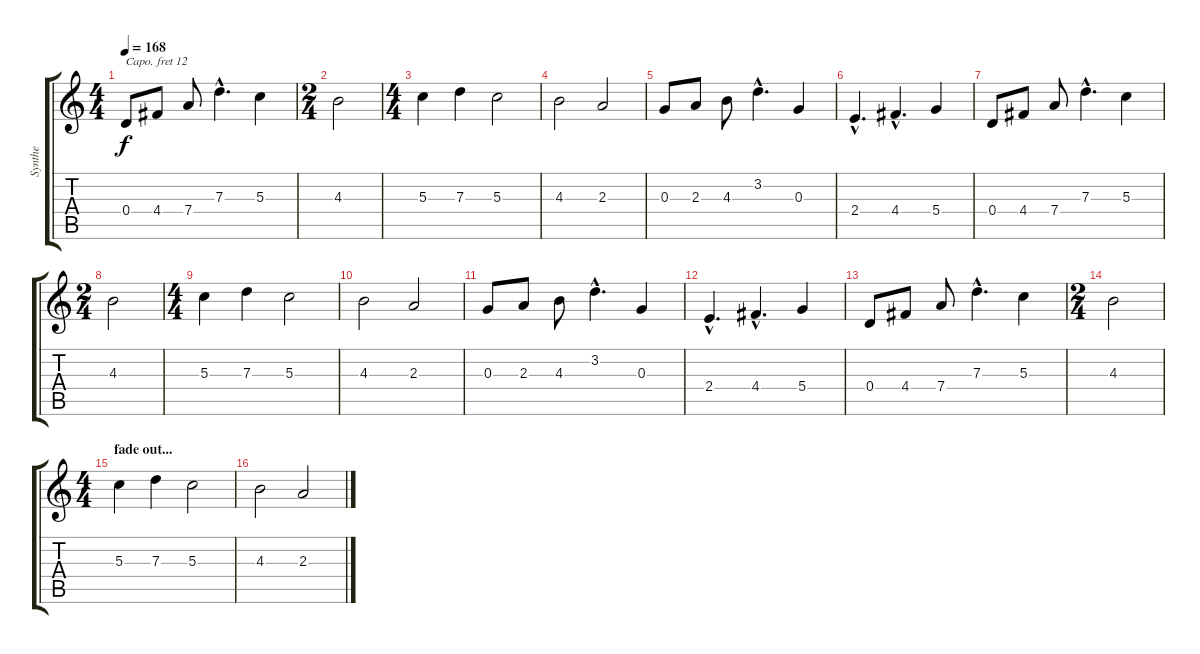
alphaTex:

\track ("Synthe" "Synthe") {instrument choiraahs}
\staff {score tabs}
\capo 12
\tuning (E4 B3 G3 D3 A2 E2) {hide}
\ts (4 4)
\tempo 168
\clef g2
\ks c
0.4.8{dy f} 4.4.8 7.4.8 7.3{hac}.4{d} 5.3.4 |
\ts (2 4)
4.3.2 |
\ts (4 4)
5.3.4 7.3.4 5.3.2 |
4.3.2 2.3.2 |
0.3.8 2.3.8 4.3.8 3.2{hac}.4{d} 0.3.4 |
2.4{hac}.4{d} 4.4{hac}.4{d} 5.4.4 |
0.4.8 4.4.8 7.4.8 7.3{hac}.4{d} 5.3.4 |
\ts (2 4)
4.3.2 |
\ts (4 4)
5.3.4 7.3.4 5.3.2 |
4.3.2 2.3.2 |
0.3.8 2.3.8 4.3.8 3.2{hac}.4{d} 0.3.4 |
2.4{hac}.4{d} 4.4{hac}.4{d} 5.4.4 |
0.4.8 4.4.8 7.4.8 7.3{hac}.4{d} 5.3.4 |
\ts (2 4)
4.3.2 |
\ts (4 4)
\section ("" "fade out...")
5.3.4{volume 10} 7.3.4 5.3.2 |
4.3.2 2.3.2
